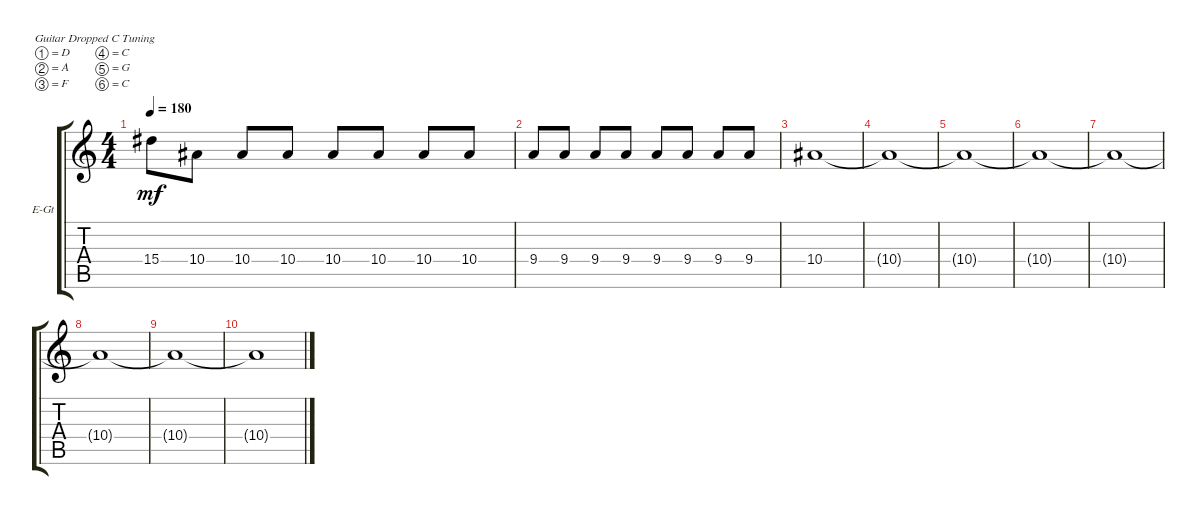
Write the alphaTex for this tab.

\defaultSystemsLayout 4
\bracketExtendMode groupsimilarinstruments
\firstSystemTrackNameOrientation horizontal
\otherSystemsTrackNameOrientation horizontal
\track ("Electric Guitar" "E-Gt") {instrument distortionguitar}
\staff {score tabs}
\tuning (D4 A3 F3 C3 G2 C2)
\ts (4 4)
\tempo 180
\clef g2
\scale
0.333333
\ks c
15.4.8{dy mf} 10.4.8 10.4.8 10.4.8 10.4.8 10.4.8 10.4.8 10.4.8 |
\scale
0.333333 9.4.8 9.4.8 9.4.8 9.4.8 9.4.8 9.4.8 9.4.8 9.4.8 |
\scale
0.333333 10.4.1 |
\scale
0.333333 10.4{t}.1 |
\scale
0.333333 10.4{t}.1 |
\scale
0.333333 10.4{t}.1 |
\scale
0.333333 10.4{t}.1 |
\scale
0.333333 10.4{t}.1 |
\scale
0.333333 10.4{t}.1 |
\scale
0.333333 10.4{t}.1 |
\scale
0.333333 |
\scale
0.333333 |
\scale
0.333333 |
\scale
0.333333 |
\scale
0.333333 |
\scale
0.333333
